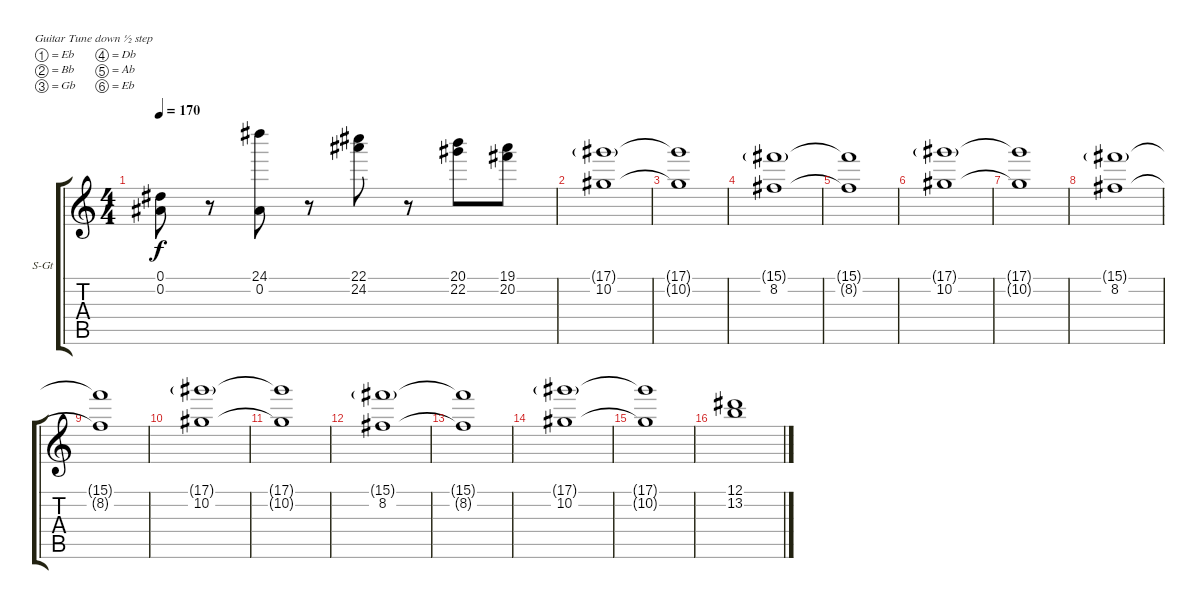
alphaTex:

\bracketExtendMode groupsimilarinstruments
\firstSystemTrackNameOrientation horizontal
\otherSystemsTrackNameOrientation horizontal
\track ("Дмитрий Иванов" "S-Gt") {instrument stringensemble1}
\staff {score tabs}
\tuning (Eb4 Bb3 Gb3 Db3 Ab2 Eb2)
\displaytranspose 12
\ts (4 4)
\tempo 170
\clef g2
\ks c
(0.1 0.2).8{dy f} r.8 (24.1 0.2).8 r.8 (22.1 24.2).8 r.8 (20.1 22.2).8 (19.1 20.2).8 |
(17.1{g} 10.2).1 |
(17.1{t} 10.2{t}).1 |
(15.1{g} 8.2).1 |
(15.1{t} 8.2{t}).1 |
(17.1{g} 10.2).1 |
(17.1{t} 10.2{t}).1 |
(15.1{g} 8.2).1 |
(15.1{t} 8.2{t}).1 |
(17.1{g} 10.2).1 |
(17.1{t} 10.2{t}).1 |
(15.1{g} 8.2).1 |
(15.1{t} 8.2{t}).1 |
(17.1{g} 10.2).1 |
(17.1{t} 10.2{t}).1 |
(12.1 13.2).1
